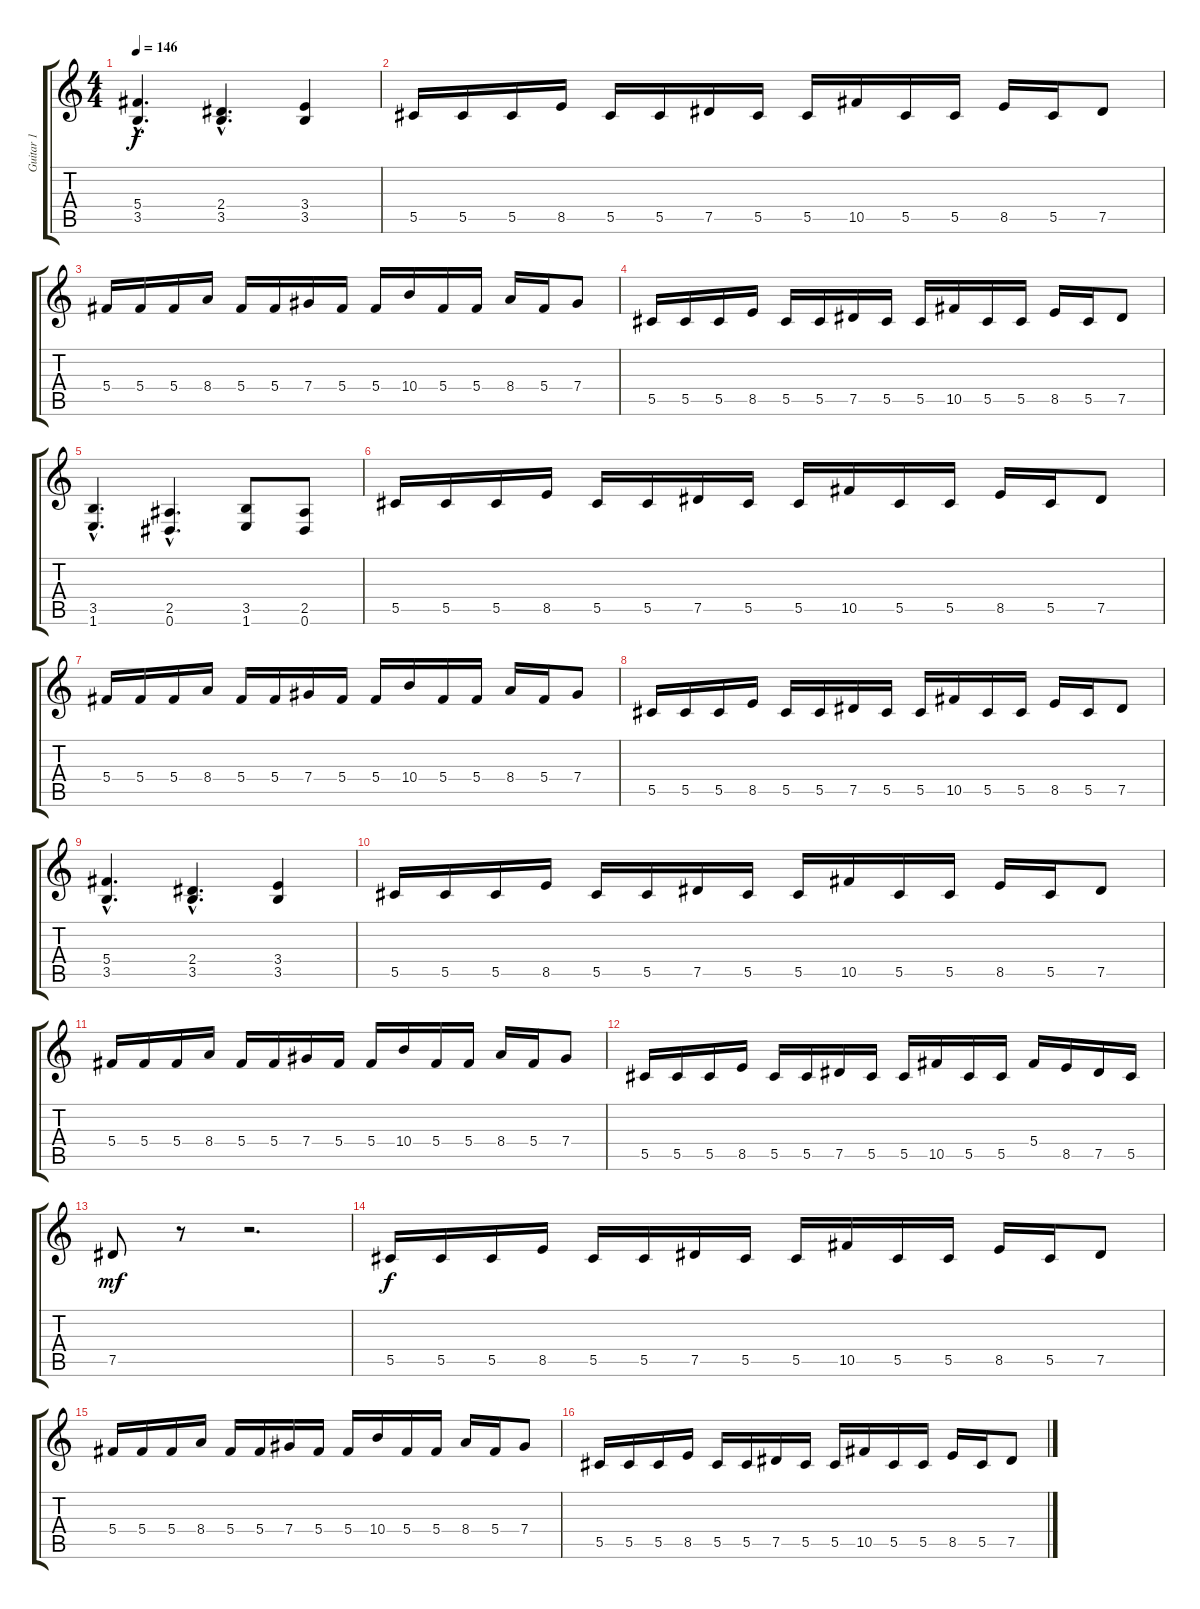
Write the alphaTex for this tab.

\track ("Guitar 1" "Guitar 1") {instrument distortionguitar}
\staff {score tabs}
\tuning (Eb4 Bb3 Gb3 Db3 Ab2 Eb2) {hide}
\ts (4 4)
\tempo 146
\clef g2
\ks c
(5.4{hac} 3.5{hac}).4{d dy f} (2.4{hac} 3.5{hac}).4{d} (3.4 3.5).4 |
5.5.16 5.5.16 5.5.16 8.5.16 5.5.16 5.5.16 7.5.16 5.5.16 5.5.16 10.5.16 5.5.16 5.5.16 8.5.16 5.5.16 7.5.8 |
5.4.16 5.4.16 5.4.16 8.4.16 5.4.16 5.4.16 7.4.16 5.4.16 5.4.16 10.4.16 5.4.16 5.4.16 8.4.16 5.4.16 7.4.8 |
5.5.16 5.5.16 5.5.16 8.5.16 5.5.16 5.5.16 7.5.16 5.5.16 5.5.16 10.5.16 5.5.16 5.5.16 8.5.16 5.5.16 7.5.8 |
(3.5{hac} 1.6{hac}).4{d} (2.5{hac} 0.6{hac}).4{d} (3.5 1.6).8 (2.5 0.6).8 |
5.5.16 5.5.16 5.5.16 8.5.16 5.5.16 5.5.16 7.5.16 5.5.16 5.5.16 10.5.16 5.5.16 5.5.16 8.5.16 5.5.16 7.5.8 |
5.4.16 5.4.16 5.4.16 8.4.16 5.4.16 5.4.16 7.4.16 5.4.16 5.4.16 10.4.16 5.4.16 5.4.16 8.4.16 5.4.16 7.4.8 |
5.5.16 5.5.16 5.5.16 8.5.16 5.5.16 5.5.16 7.5.16 5.5.16 5.5.16 10.5.16 5.5.16 5.5.16 8.5.16 5.5.16 7.5.8 |
(5.4{hac} 3.5{hac}).4{d} (2.4{hac} 3.5{hac}).4{d} (3.4 3.5).4 |
5.5.16 5.5.16 5.5.16 8.5.16 5.5.16 5.5.16 7.5.16 5.5.16 5.5.16 10.5.16 5.5.16 5.5.16 8.5.16 5.5.16 7.5.8 |
5.4.16 5.4.16 5.4.16 8.4.16 5.4.16 5.4.16 7.4.16 5.4.16 5.4.16 10.4.16 5.4.16 5.4.16 8.4.16 5.4.16 7.4.8 |
5.5.16 5.5.16 5.5.16 8.5.16 5.5.16 5.5.16 7.5.16 5.5.16 5.5.16 10.5.16 5.5.16 5.5.16 5.4.16 8.5.16 7.5.16 5.5.16 |
7.5.8{dy mf} r.8 r.2{d} |
5.5.16{dy f} 5.5.16 5.5.16 8.5.16 5.5.16 5.5.16 7.5.16 5.5.16 5.5.16 10.5.16 5.5.16 5.5.16 8.5.16 5.5.16 7.5.8 |
5.4.16 5.4.16 5.4.16 8.4.16 5.4.16 5.4.16 7.4.16 5.4.16 5.4.16 10.4.16 5.4.16 5.4.16 8.4.16 5.4.16 7.4.8 |
5.5.16 5.5.16 5.5.16 8.5.16 5.5.16 5.5.16 7.5.16 5.5.16 5.5.16 10.5.16 5.5.16 5.5.16 8.5.16 5.5.16 7.5.8
